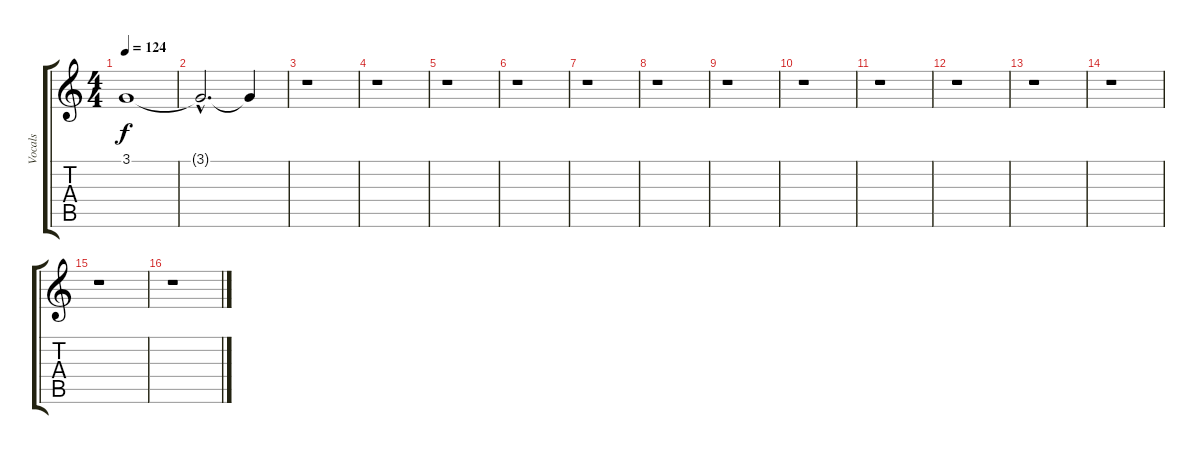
\track ("Vocals" "Vocals") {instrument sopranosax}
\staff {score tabs}
\tuning (E4 B3 G3 D3 A2 E2) {hide}
\ts (4 4)
\tempo 124
\clef g2
\ks c
3.1{t}.1{dy f} |
3.1{hac t}.2{d} 3.1{t}.4 |
r.1 |
r.1 |
r.1 |
r.1 |
r.1 |
r.1 |
r.1 |
r.1 |
r.1 |
r.1 |
r.1 |
r.1 |
r.1 |
r.1
